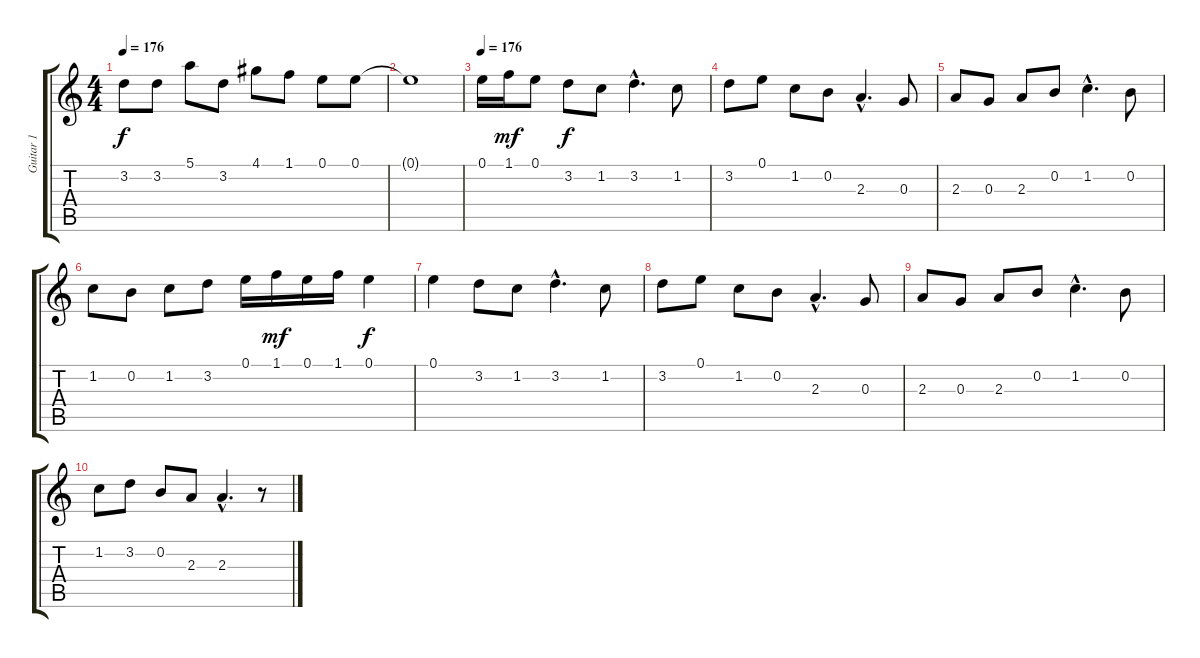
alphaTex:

\track ("Guitar 1" "Guitar 1") {instrument distortionguitar}
\staff {score tabs}
\tuning (E4 B3 G3 D3 A2 E2) {hide}
\ts (4 4)
\tempo 176
\clef g2
\ks c
3.2.8{dy f} 3.2.8 5.1.8 3.2.8 4.1.8 1.1.8 0.1.8 0.1.8 |
0.1{t}.1 |
\tempo 176
0.1.16 1.1.16{dy mf} 0.1.8 3.2.8{dy f} 1.2.8 3.2{hac}.4{d} 1.2.8 |
3.2.8 0.1.8 1.2.8 0.2.8 2.3{hac}.4{d} 0.3.8 |
2.3.8 0.3.8 2.3.8 0.2.8 1.2{hac}.4{d} 0.2.8 |
1.2.8 0.2.8 1.2.8 3.2.8 0.1.16 1.1.16{dy mf} 0.1.16 1.1.16 0.1.4{dy f} |
0.1.4 3.2.8 1.2.8 3.2{hac}.4{d} 1.2.8 |
3.2.8 0.1.8 1.2.8 0.2.8 2.3{hac}.4{d} 0.3.8 |
2.3.8 0.3.8 2.3.8 0.2.8 1.2{hac}.4{d} 0.2.8 |
1.2.8 3.2.8 0.2.8 2.3.8 2.3{hac}.4{d} r.8
